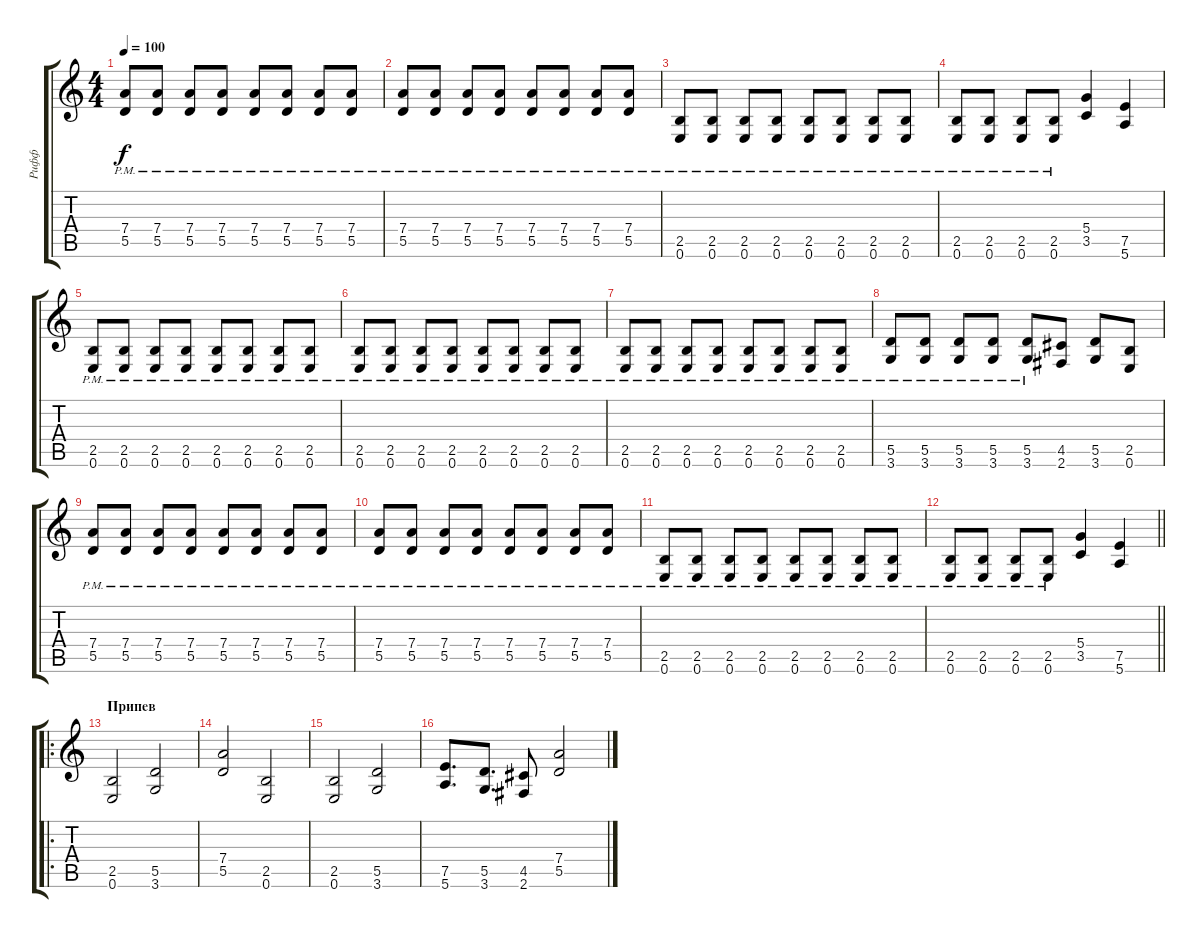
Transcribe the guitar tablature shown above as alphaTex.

\track ("Рифф" "Рифф") {instrument distortionguitar}
\staff {score tabs}
\tuning (E4 B3 G3 D3 A2 E2) {hide}
\ts (4 4)
\tempo 100
\clef g2
\ks c
(7.4{pm} 5.5{pm}).8{dy f} (7.4{pm} 5.5{pm}).8 (7.4{pm} 5.5{pm}).8 (7.4{pm} 5.5{pm}).8 (7.4{pm} 5.5{pm}).8 (7.4{pm} 5.5{pm}).8 (7.4{pm} 5.5{pm}).8 (7.4{pm} 5.5{pm}).8 |
(7.4{pm} 5.5{pm}).8 (7.4{pm} 5.5{pm}).8 (7.4{pm} 5.5{pm}).8 (7.4{pm} 5.5{pm}).8 (7.4{pm} 5.5{pm}).8 (7.4{pm} 5.5{pm}).8 (7.4{pm} 5.5{pm}).8 (7.4{pm} 5.5{pm}).8 |
(2.5{pm} 0.6{pm}).8 (2.5{pm} 0.6{pm}).8 (2.5{pm} 0.6{pm}).8 (2.5{pm} 0.6{pm}).8 (2.5{pm} 0.6{pm}).8 (2.5{pm} 0.6{pm}).8 (2.5{pm} 0.6{pm}).8 (2.5{pm} 0.6{pm}).8 |
(2.5{pm} 0.6{pm}).8 (2.5{pm} 0.6{pm}).8 (2.5{pm} 0.6{pm}).8 (2.5{pm} 0.6{pm}).8 (5.4 3.5).4 (7.5 5.6).4 |
(2.5{pm} 0.6{pm}).8 (2.5{pm} 0.6{pm}).8 (2.5{pm} 0.6{pm}).8 (2.5{pm} 0.6{pm}).8 (2.5{pm} 0.6{pm}).8 (2.5{pm} 0.6{pm}).8 (2.5{pm} 0.6{pm}).8 (2.5{pm} 0.6{pm}).8 |
(2.5{pm} 0.6{pm}).8 (2.5{pm} 0.6{pm}).8 (2.5{pm} 0.6{pm}).8 (2.5{pm} 0.6{pm}).8 (2.5{pm} 0.6{pm}).8 (2.5{pm} 0.6{pm}).8 (2.5{pm} 0.6{pm}).8 (2.5{pm} 0.6{pm}).8 |
(2.5{pm} 0.6{pm}).8 (2.5{pm} 0.6{pm}).8 (2.5{pm} 0.6{pm}).8 (2.5{pm} 0.6{pm}).8 (2.5{pm} 0.6{pm}).8 (2.5{pm} 0.6{pm}).8 (2.5{pm} 0.6{pm}).8 (2.5{pm} 0.6{pm}).8 |
(5.5{pm} 3.6{pm}).8 (5.5{pm} 3.6{pm}).8 (5.5{pm} 3.6{pm}).8 (5.5{pm} 3.6{pm}).8 (5.5{pm} 3.6{pm}).8 (4.5 2.6).8 (5.5 3.6).8 (2.5 0.6).8 |
(7.4{pm} 5.5{pm}).8 (7.4{pm} 5.5{pm}).8 (7.4{pm} 5.5{pm}).8 (7.4{pm} 5.5{pm}).8 (7.4{pm} 5.5{pm}).8 (7.4{pm} 5.5{pm}).8 (7.4{pm} 5.5{pm}).8 (7.4{pm} 5.5{pm}).8 |
(7.4{pm} 5.5{pm}).8 (7.4{pm} 5.5{pm}).8 (7.4{pm} 5.5{pm}).8 (7.4{pm} 5.5{pm}).8 (7.4{pm} 5.5{pm}).8 (7.4{pm} 5.5{pm}).8 (7.4{pm} 5.5{pm}).8 (7.4{pm} 5.5{pm}).8 |
(2.5{pm} 0.6{pm}).8 (2.5{pm} 0.6{pm}).8 (2.5{pm} 0.6{pm}).8 (2.5{pm} 0.6{pm}).8 (2.5{pm} 0.6{pm}).8 (2.5{pm} 0.6{pm}).8 (2.5{pm} 0.6{pm}).8 (2.5{pm} 0.6{pm}).8 |
\barLineRight lightlight
(2.5{pm} 0.6{pm}).8 (2.5{pm} 0.6{pm}).8 (2.5{pm} 0.6{pm}).8 (2.5{pm} 0.6{pm}).8 (5.4 3.5).4 (7.5 5.6).4 |
\ro
\section ("" "Припев")
(2.5 0.6).2 (5.5 3.6).2 |
(7.4 5.5).2 (2.5 0.6).2 |
(2.5 0.6).2 (5.5 3.6).2 |
(7.5 5.6).8{d} (5.5 3.6).8{d} (4.5 2.6).8 (7.4 5.5).2
